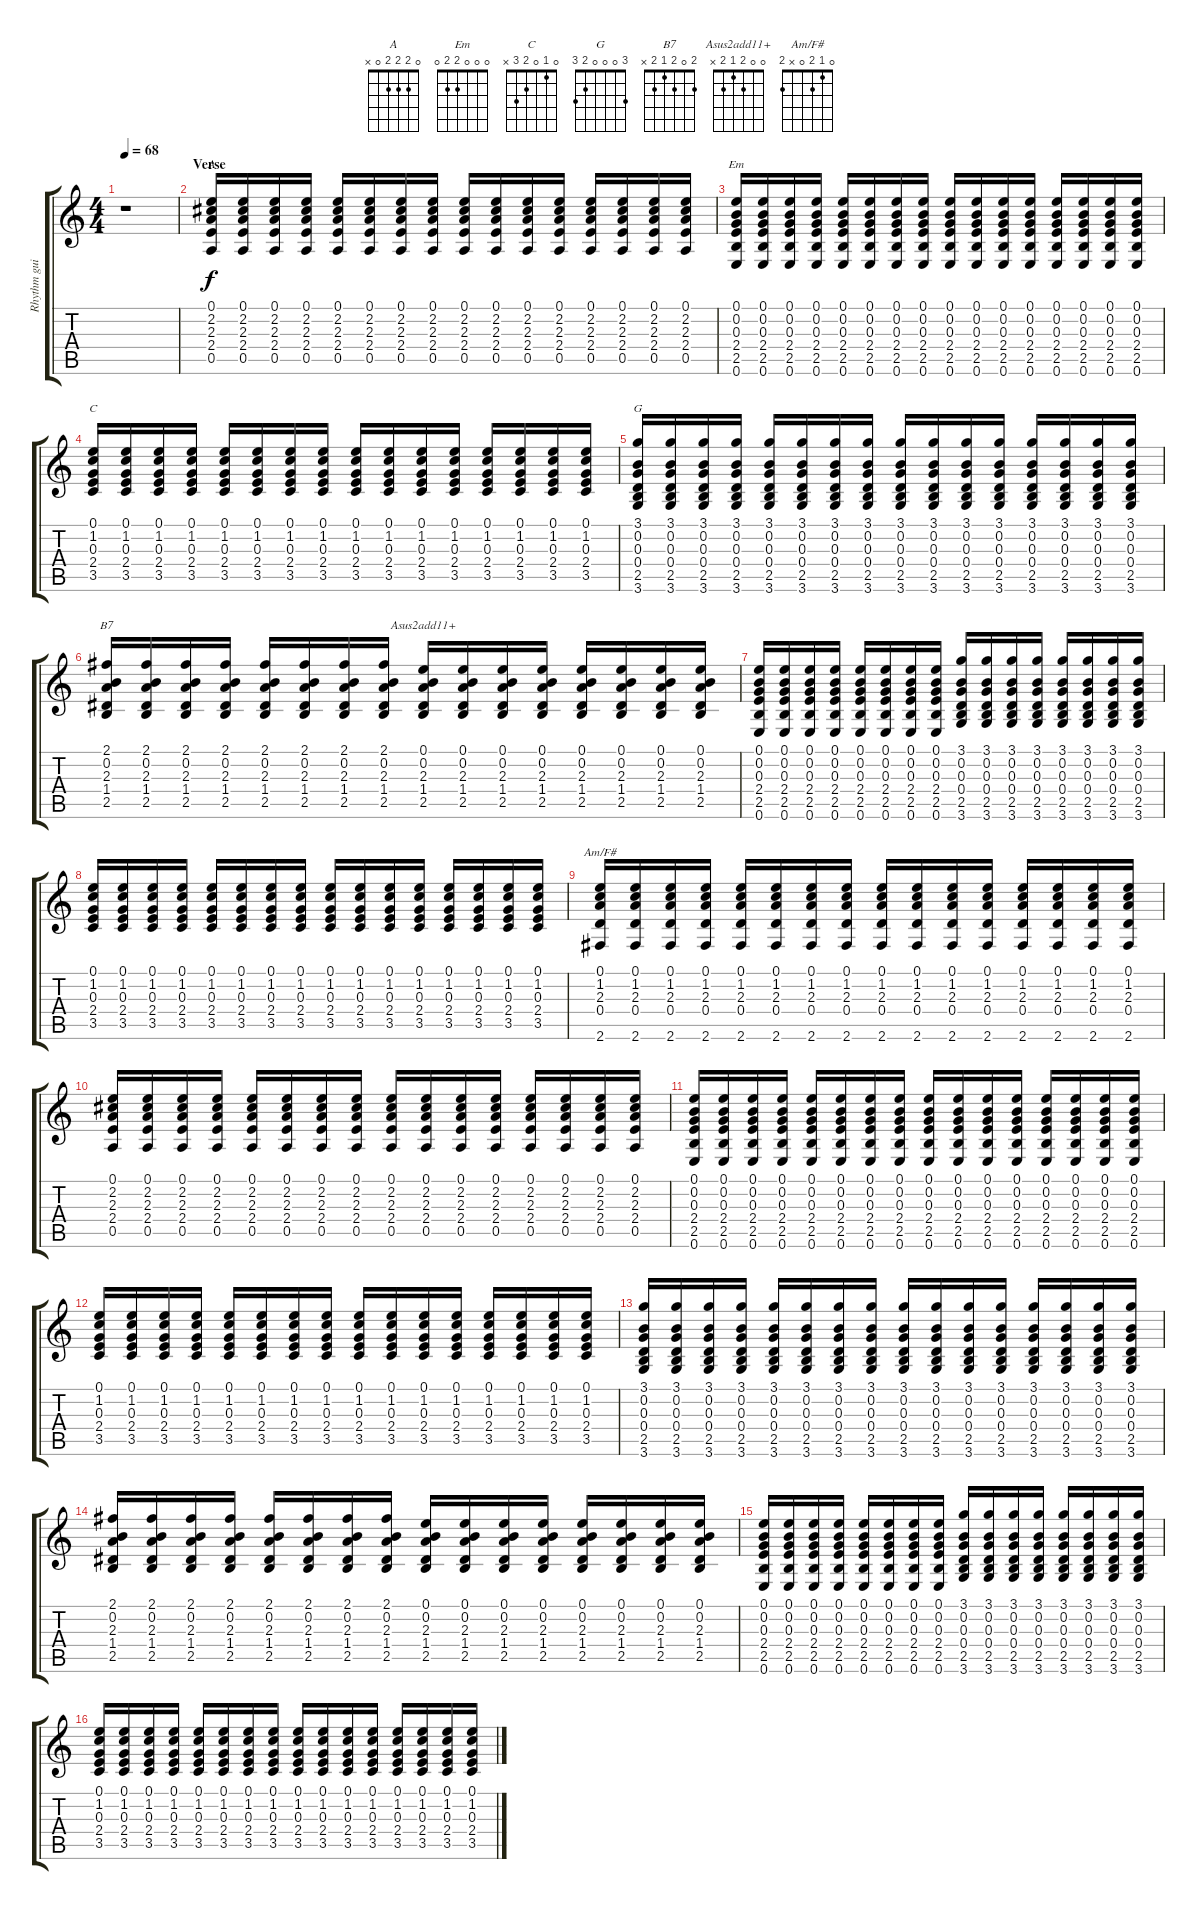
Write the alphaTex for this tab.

\track ("Rhythm guitar" "Rhythm gui") {instrument acousticguitarnylon}
\staff {score tabs}
\tuning (E4 B3 G3 D3 A2 E2) {hide}
\chord ("A" 0 2 2 2 0 x)
\chord ("Em" 0 0 0 2 2 0)
\chord ("C" 0 1 0 2 3 x)
\chord ("G" 3 0 0 0 2 3)
\chord ("B7" 2 0 2 1 2 x)
\chord ("Asus2add11+" 0 0 2 1 2 x)
\chord ("Am/F#" 0 1 2 0 x 2)
\ts (4 4)
\tempo 68
\clef g2
\ks c
r.1{dy f instrument acousticguitarnylon} |
\section ("" "Verse")
(0.1 2.2 2.3 2.4 0.5).16{ch "A"} (0.1 2.2 2.3 2.4 0.5).16 (0.1 2.2 2.3 2.4 0.5).16 (0.1 2.2 2.3 2.4 0.5).16 (0.1 2.2 2.3 2.4 0.5).16 (0.1 2.2 2.3 2.4 0.5).16 (0.1 2.2 2.3 2.4 0.5).16 (0.1 2.2 2.3 2.4 0.5).16 (0.1 2.2 2.3 2.4 0.5).16 (0.1 2.2 2.3 2.4 0.5).16 (0.1 2.2 2.3 2.4 0.5).16 (0.1 2.2 2.3 2.4 0.5).16 (0.1 2.2 2.3 2.4 0.5).16 (0.1 2.2 2.3 2.4 0.5).16 (0.1 2.2 2.3 2.4 0.5).16 (0.1 2.2 2.3 2.4 0.5).16 |
(0.1 0.2 0.3 2.4 2.5 0.6).16{ch "Em"} (0.1 0.2 0.3 2.4 2.5 0.6).16 (0.1 0.2 0.3 2.4 2.5 0.6).16 (0.1 0.2 0.3 2.4 2.5 0.6).16 (0.1 0.2 0.3 2.4 2.5 0.6).16 (0.1 0.2 0.3 2.4 2.5 0.6).16 (0.1 0.2 0.3 2.4 2.5 0.6).16 (0.1 0.2 0.3 2.4 2.5 0.6).16 (0.1 0.2 0.3 2.4 2.5 0.6).16 (0.1 0.2 0.3 2.4 2.5 0.6).16 (0.1 0.2 0.3 2.4 2.5 0.6).16 (0.1 0.2 0.3 2.4 2.5 0.6).16 (0.1 0.2 0.3 2.4 2.5 0.6).16 (0.1 0.2 0.3 2.4 2.5 0.6).16 (0.1 0.2 0.3 2.4 2.5 0.6).16 (0.1 0.2 0.3 2.4 2.5 0.6).16 |
(0.1 1.2 0.3 2.4 3.5).16{ch "C"} (0.1 1.2 0.3 2.4 3.5).16 (0.1 1.2 0.3 2.4 3.5).16 (0.1 1.2 0.3 2.4 3.5).16 (0.1 1.2 0.3 2.4 3.5).16 (0.1 1.2 0.3 2.4 3.5).16 (0.1 1.2 0.3 2.4 3.5).16 (0.1 1.2 0.3 2.4 3.5).16 (0.1 1.2 0.3 2.4 3.5).16 (0.1 1.2 0.3 2.4 3.5).16 (0.1 1.2 0.3 2.4 3.5).16 (0.1 1.2 0.3 2.4 3.5).16 (0.1 1.2 0.3 2.4 3.5).16 (0.1 1.2 0.3 2.4 3.5).16 (0.1 1.2 0.3 2.4 3.5).16 (0.1 1.2 0.3 2.4 3.5).16 |
(3.1 0.2 0.3 0.4 2.5 3.6).16{ch "G"} (3.1 0.2 0.3 0.4 2.5 3.6).16 (3.1 0.2 0.3 0.4 2.5 3.6).16 (3.1 0.2 0.3 0.4 2.5 3.6).16 (3.1 0.2 0.3 0.4 2.5 3.6).16 (3.1 0.2 0.3 0.4 2.5 3.6).16 (3.1 0.2 0.3 0.4 2.5 3.6).16 (3.1 0.2 0.3 0.4 2.5 3.6).16 (3.1 0.2 0.3 0.4 2.5 3.6).16 (3.1 0.2 0.3 0.4 2.5 3.6).16 (3.1 0.2 0.3 0.4 2.5 3.6).16 (3.1 0.2 0.3 0.4 2.5 3.6).16 (3.1 0.2 0.3 0.4 2.5 3.6).16 (3.1 0.2 0.3 0.4 2.5 3.6).16 (3.1 0.2 0.3 0.4 2.5 3.6).16 (3.1 0.2 0.3 0.4 2.5 3.6).16 |
(2.1 0.2 2.3 1.4 2.5).16{ch "B7"} (2.1 0.2 2.3 1.4 2.5).16 (2.1 0.2 2.3 1.4 2.5).16 (2.1 0.2 2.3 1.4 2.5).16 (2.1 0.2 2.3 1.4 2.5).16 (2.1 0.2 2.3 1.4 2.5).16 (2.1 0.2 2.3 1.4 2.5).16 (2.1 0.2 2.3 1.4 2.5).16 (0.1 0.2 2.3 1.4 2.5).16{ch "Asus2add11+"} (0.1 0.2 2.3 1.4 2.5).16 (0.1 0.2 2.3 1.4 2.5).16 (0.1 0.2 2.3 1.4 2.5).16 (0.1 0.2 2.3 1.4 2.5).16 (0.1 0.2 2.3 1.4 2.5).16 (0.1 0.2 2.3 1.4 2.5).16 (0.1 0.2 2.3 1.4 2.5).16 |
(0.1 0.2 0.3 2.4 2.5 0.6).16 (0.1 0.2 0.3 2.4 2.5 0.6).16 (0.1 0.2 0.3 2.4 2.5 0.6).16 (0.1 0.2 0.3 2.4 2.5 0.6).16 (0.1 0.2 0.3 2.4 2.5 0.6).16 (0.1 0.2 0.3 2.4 2.5 0.6).16 (0.1 0.2 0.3 2.4 2.5 0.6).16 (0.1 0.2 0.3 2.4 2.5 0.6).16 (3.1 0.2 0.3 0.4 2.5 3.6).16 (3.1 0.2 0.3 0.4 2.5 3.6).16 (3.1 0.2 0.3 0.4 2.5 3.6).16 (3.1 0.2 0.3 0.4 2.5 3.6).16 (3.1 0.2 0.3 0.4 2.5 3.6).16 (3.1 0.2 0.3 0.4 2.5 3.6).16 (3.1 0.2 0.3 0.4 2.5 3.6).16 (3.1 0.2 0.3 0.4 2.5 3.6).16 |
(0.1 1.2 0.3 2.4 3.5).16 (0.1 1.2 0.3 2.4 3.5).16 (0.1 1.2 0.3 2.4 3.5).16 (0.1 1.2 0.3 2.4 3.5).16 (0.1 1.2 0.3 2.4 3.5).16 (0.1 1.2 0.3 2.4 3.5).16 (0.1 1.2 0.3 2.4 3.5).16 (0.1 1.2 0.3 2.4 3.5).16 (0.1 1.2 0.3 2.4 3.5).16 (0.1 1.2 0.3 2.4 3.5).16 (0.1 1.2 0.3 2.4 3.5).16 (0.1 1.2 0.3 2.4 3.5).16 (0.1 1.2 0.3 2.4 3.5).16 (0.1 1.2 0.3 2.4 3.5).16 (0.1 1.2 0.3 2.4 3.5).16 (0.1 1.2 0.3 2.4 3.5).16 |
(0.1 1.2 2.3 0.4 2.6).16{ch "Am/F#"} (0.1 1.2 2.3 0.4 2.6).16 (0.1 1.2 2.3 0.4 2.6).16 (0.1 1.2 2.3 0.4 2.6).16 (0.1 1.2 2.3 0.4 2.6).16 (0.1 1.2 2.3 0.4 2.6).16 (0.1 1.2 2.3 0.4 2.6).16 (0.1 1.2 2.3 0.4 2.6).16 (0.1 1.2 2.3 0.4 2.6).16 (0.1 1.2 2.3 0.4 2.6).16 (0.1 1.2 2.3 0.4 2.6).16 (0.1 1.2 2.3 0.4 2.6).16 (0.1 1.2 2.3 0.4 2.6).16 (0.1 1.2 2.3 0.4 2.6).16 (0.1 1.2 2.3 0.4 2.6).16 (0.1 1.2 2.3 0.4 2.6).16 |
(0.1 2.2 2.3 2.4 0.5).16 (0.1 2.2 2.3 2.4 0.5).16 (0.1 2.2 2.3 2.4 0.5).16 (0.1 2.2 2.3 2.4 0.5).16 (0.1 2.2 2.3 2.4 0.5).16 (0.1 2.2 2.3 2.4 0.5).16 (0.1 2.2 2.3 2.4 0.5).16 (0.1 2.2 2.3 2.4 0.5).16 (0.1 2.2 2.3 2.4 0.5).16 (0.1 2.2 2.3 2.4 0.5).16 (0.1 2.2 2.3 2.4 0.5).16 (0.1 2.2 2.3 2.4 0.5).16 (0.1 2.2 2.3 2.4 0.5).16 (0.1 2.2 2.3 2.4 0.5).16 (0.1 2.2 2.3 2.4 0.5).16 (0.1 2.2 2.3 2.4 0.5).16 |
(0.1 0.2 0.3 2.4 2.5 0.6).16 (0.1 0.2 0.3 2.4 2.5 0.6).16 (0.1 0.2 0.3 2.4 2.5 0.6).16 (0.1 0.2 0.3 2.4 2.5 0.6).16 (0.1 0.2 0.3 2.4 2.5 0.6).16 (0.1 0.2 0.3 2.4 2.5 0.6).16 (0.1 0.2 0.3 2.4 2.5 0.6).16 (0.1 0.2 0.3 2.4 2.5 0.6).16 (0.1 0.2 0.3 2.4 2.5 0.6).16 (0.1 0.2 0.3 2.4 2.5 0.6).16 (0.1 0.2 0.3 2.4 2.5 0.6).16 (0.1 0.2 0.3 2.4 2.5 0.6).16 (0.1 0.2 0.3 2.4 2.5 0.6).16 (0.1 0.2 0.3 2.4 2.5 0.6).16 (0.1 0.2 0.3 2.4 2.5 0.6).16 (0.1 0.2 0.3 2.4 2.5 0.6).16 |
(0.1 1.2 0.3 2.4 3.5).16 (0.1 1.2 0.3 2.4 3.5).16 (0.1 1.2 0.3 2.4 3.5).16 (0.1 1.2 0.3 2.4 3.5).16 (0.1 1.2 0.3 2.4 3.5).16 (0.1 1.2 0.3 2.4 3.5).16 (0.1 1.2 0.3 2.4 3.5).16 (0.1 1.2 0.3 2.4 3.5).16 (0.1 1.2 0.3 2.4 3.5).16 (0.1 1.2 0.3 2.4 3.5).16 (0.1 1.2 0.3 2.4 3.5).16 (0.1 1.2 0.3 2.4 3.5).16 (0.1 1.2 0.3 2.4 3.5).16 (0.1 1.2 0.3 2.4 3.5).16 (0.1 1.2 0.3 2.4 3.5).16 (0.1 1.2 0.3 2.4 3.5).16 |
(3.1 0.2 0.3 0.4 2.5 3.6).16 (3.1 0.2 0.3 0.4 2.5 3.6).16 (3.1 0.2 0.3 0.4 2.5 3.6).16 (3.1 0.2 0.3 0.4 2.5 3.6).16 (3.1 0.2 0.3 0.4 2.5 3.6).16 (3.1 0.2 0.3 0.4 2.5 3.6).16 (3.1 0.2 0.3 0.4 2.5 3.6).16 (3.1 0.2 0.3 0.4 2.5 3.6).16 (3.1 0.2 0.3 0.4 2.5 3.6).16 (3.1 0.2 0.3 0.4 2.5 3.6).16 (3.1 0.2 0.3 0.4 2.5 3.6).16 (3.1 0.2 0.3 0.4 2.5 3.6).16 (3.1 0.2 0.3 0.4 2.5 3.6).16 (3.1 0.2 0.3 0.4 2.5 3.6).16 (3.1 0.2 0.3 0.4 2.5 3.6).16 (3.1 0.2 0.3 0.4 2.5 3.6).16 |
(2.1 0.2 2.3 1.4 2.5).16 (2.1 0.2 2.3 1.4 2.5).16 (2.1 0.2 2.3 1.4 2.5).16 (2.1 0.2 2.3 1.4 2.5).16 (2.1 0.2 2.3 1.4 2.5).16 (2.1 0.2 2.3 1.4 2.5).16 (2.1 0.2 2.3 1.4 2.5).16 (2.1 0.2 2.3 1.4 2.5).16 (0.1 0.2 2.3 1.4 2.5).16 (0.1 0.2 2.3 1.4 2.5).16 (0.1 0.2 2.3 1.4 2.5).16 (0.1 0.2 2.3 1.4 2.5).16 (0.1 0.2 2.3 1.4 2.5).16 (0.1 0.2 2.3 1.4 2.5).16 (0.1 0.2 2.3 1.4 2.5).16 (0.1 0.2 2.3 1.4 2.5).16 |
(0.1 0.2 0.3 2.4 2.5 0.6).16 (0.1 0.2 0.3 2.4 2.5 0.6).16 (0.1 0.2 0.3 2.4 2.5 0.6).16 (0.1 0.2 0.3 2.4 2.5 0.6).16 (0.1 0.2 0.3 2.4 2.5 0.6).16 (0.1 0.2 0.3 2.4 2.5 0.6).16 (0.1 0.2 0.3 2.4 2.5 0.6).16 (0.1 0.2 0.3 2.4 2.5 0.6).16 (3.1 0.2 0.3 0.4 2.5 3.6).16 (3.1 0.2 0.3 0.4 2.5 3.6).16 (3.1 0.2 0.3 0.4 2.5 3.6).16 (3.1 0.2 0.3 0.4 2.5 3.6).16 (3.1 0.2 0.3 0.4 2.5 3.6).16 (3.1 0.2 0.3 0.4 2.5 3.6).16 (3.1 0.2 0.3 0.4 2.5 3.6).16 (3.1 0.2 0.3 0.4 2.5 3.6).16 |
(0.1 1.2 0.3 2.4 3.5).16 (0.1 1.2 0.3 2.4 3.5).16 (0.1 1.2 0.3 2.4 3.5).16 (0.1 1.2 0.3 2.4 3.5).16 (0.1 1.2 0.3 2.4 3.5).16 (0.1 1.2 0.3 2.4 3.5).16 (0.1 1.2 0.3 2.4 3.5).16 (0.1 1.2 0.3 2.4 3.5).16 (0.1 1.2 0.3 2.4 3.5).16 (0.1 1.2 0.3 2.4 3.5).16 (0.1 1.2 0.3 2.4 3.5).16 (0.1 1.2 0.3 2.4 3.5).16 (0.1 1.2 0.3 2.4 3.5).16 (0.1 1.2 0.3 2.4 3.5).16 (0.1 1.2 0.3 2.4 3.5).16 (0.1 1.2 0.3 2.4 3.5).16
